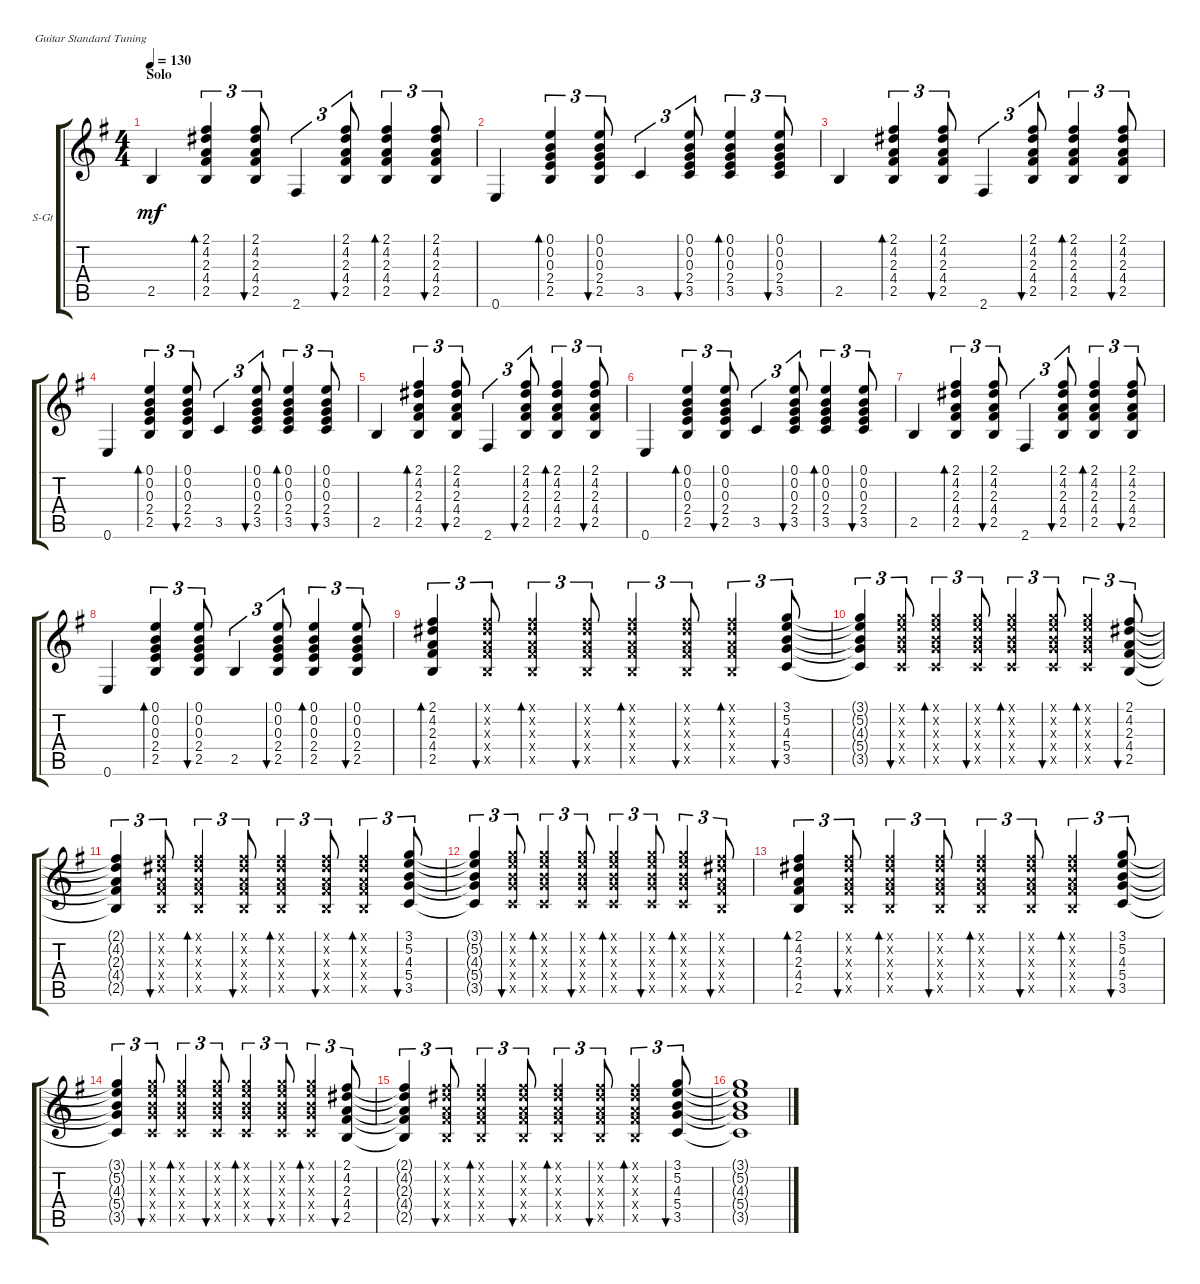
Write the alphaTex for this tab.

\defaultSystemsLayout 4
\bracketExtendMode groupsimilarinstruments
\firstSystemTrackNameOrientation horizontal
\otherSystemsTrackNameOrientation horizontal
\track ("Steel Guitar" "S-Gt") {instrument acousticguitarsteel}
\staff {score tabs}
\tuning (E4 B3 G3 D3 A2 E2)
\ts (4 4)
\section ("" "Solo")
\tempo 130
\clef g2
\ks eminor
2.5.4{dy mf} (2.5 4.4 2.3 4.2 2.1).4{tu (3 2) bd 30} (2.5 4.4 2.3 4.2 2.1).8{tu (3 2) bu 30} 2.6.4{tu (3 2)} (2.5 4.4 2.3 4.2 2.1).8{tu (3 2) bu 30} (2.5 4.4 2.3 4.2 2.1).4{tu (3 2) bd 30} (2.5 4.4 2.3 4.2 2.1).8{tu (3 2) bu 30} |
0.6.4 (2.5 2.4 0.3 0.2 0.1).4{tu (3 2) bd 30} (2.5 2.4 0.3 0.2 0.1).8{tu (3 2) bu 30} 3.5.4{tu (3 2)} (3.5 2.4 0.3 0.2 0.1).8{tu (3 2) bu 30} (3.5 2.4 0.3 0.2 0.1).4{tu (3 2) bd 30} (3.5 2.4 0.3 0.2 0.1).8{tu (3 2) bu 30} |
2.5.4 (2.5 4.4 2.3 4.2 2.1).4{tu (3 2) bd 30} (2.5 4.4 2.3 4.2 2.1).8{tu (3 2) bu 30} 2.6.4{tu (3 2)} (2.5 4.4 2.3 4.2 2.1).8{tu (3 2) bu 30} (2.5 4.4 2.3 4.2 2.1).4{tu (3 2) bd 30} (2.5 4.4 2.3 4.2 2.1).8{tu (3 2) bu 30} |
0.6.4 (2.5 2.4 0.3 0.2 0.1).4{tu (3 2) bd 30} (2.5 2.4 0.3 0.2 0.1).8{tu (3 2) bu 30} 3.5.4{tu (3 2)} (3.5 2.4 0.3 0.2 0.1).8{tu (3 2) bu 30} (3.5 2.4 0.3 0.2 0.1).4{tu (3 2) bd 30} (3.5 2.4 0.3 0.2 0.1).8{tu (3 2) bu 30} |
2.5.4 (2.5 4.4 2.3 4.2 2.1).4{tu (3 2) bd 30} (2.5 4.4 2.3 4.2 2.1).8{tu (3 2) bu 30} 2.6.4{tu (3 2)} (2.5 4.4 2.3 4.2 2.1).8{tu (3 2) bu 30} (2.5 4.4 2.3 4.2 2.1).4{tu (3 2) bd 30} (2.5 4.4 2.3 4.2 2.1).8{tu (3 2) bu 30} |
0.6.4 (2.5 2.4 0.3 0.2 0.1).4{tu (3 2) bd 30} (2.5 2.4 0.3 0.2 0.1).8{tu (3 2) bu 30} 3.5.4{tu (3 2)} (3.5 2.4 0.3 0.2 0.1).8{tu (3 2) bu 30} (3.5 2.4 0.3 0.2 0.1).4{tu (3 2) bd 30} (3.5 2.4 0.3 0.2 0.1).8{tu (3 2) bu 30} |
2.5.4 (2.5 4.4 2.3 4.2 2.1).4{tu (3 2) bd 30} (2.5 4.4 2.3 4.2 2.1).8{tu (3 2) bu 30} 2.6.4{tu (3 2)} (2.5 4.4 2.3 4.2 2.1).8{tu (3 2) bu 30} (2.5 4.4 2.3 4.2 2.1).4{tu (3 2) bd 30} (2.5 4.4 2.3 4.2 2.1).8{tu (3 2) bu 30} |
0.6.4 (2.5 2.4 0.3 0.2 0.1).4{tu (3 2) bd 30} (2.5 2.4 0.3 0.2 0.1).8{tu (3 2) bu 30} 2.5.4{tu (3 2)} (2.5 2.4 0.3 0.2 0.1).8{tu (3 2) bu 30} (2.5 2.4 0.3 0.2 0.1).4{tu (3 2) bd 30} (2.5 2.4 0.3 0.2 0.1).8{tu (3 2) bu 30} |
(2.5 4.4 2.3 4.2 2.1).4{tu (3 2) bd 30} (2.5{x} 4.4{x} 2.3{x} 4.2{x} 2.1{x}).8{tu (3 2) bu 30} (2.5{x} 4.4{x} 2.3{x} 4.2{x} 2.1{x}).4{tu (3 2) bd 30} (2.5{x} 4.4{x} 2.3{x} 4.2{x} 2.1{x}).8{tu (3 2) bu 30} (2.5{x} 4.4{x} 2.3{x} 4.2{x} 2.1{x}).4{tu (3 2) bd 30} (2.5{x} 4.4{x} 2.3{x} 4.2{x} 2.1{x}).8{tu (3 2) bu 30} (2.5{x} 4.4{x} 2.3{x} 4.2{x} 2.1{x}).4{tu (3 2) bd 30} (3.5 5.4 4.3 5.2 3.1).8{tu (3 2) bu 30} |
(3.5{t} 5.4{t} 4.3{t} 5.2{t} 3.1{t}).4{tu (3 2)} (3.5{x} 5.4{x} 4.3{x} 5.2{x} 3.1{x}).8{tu (3 2) bu 30} (3.5{x} 5.4{x} 4.3{x} 5.2{x} 3.1{x}).4{tu (3 2) bd 30} (3.5{x} 5.4{x} 4.3{x} 5.2{x} 3.1{x}).8{tu (3 2) bu 30} (3.5{x} 5.4{x} 4.3{x} 5.2{x} 3.1{x}).4{tu (3 2) bd 30} (3.5{x} 5.4{x} 4.3{x} 5.2{x} 3.1{x}).8{tu (3 2) bu 30} (3.5{x} 5.4{x} 4.3{x} 5.2{x} 3.1{x}).4{tu (3 2) bd 30} (2.5 4.4 2.3 4.2 2.1).8{tu (3 2) bu 30} |
(2.5{t} 4.4{t} 2.3{t} 4.2{t} 2.1{t}).4{tu (3 2)} (2.5{x} 4.4{x} 2.3{x} 4.2{x} 2.1{x}).8{tu (3 2) bu 30} (2.5{x} 4.4{x} 2.3{x} 4.2{x} 2.1{x}).4{tu (3 2) bd 30} (2.5{x} 4.4{x} 2.3{x} 4.2{x} 2.1{x}).8{tu (3 2) bu 30} (2.5{x} 4.4{x} 2.3{x} 4.2{x} 2.1{x}).4{tu (3 2) bd 30} (2.5{x} 4.4{x} 2.3{x} 4.2{x} 2.1{x}).8{tu (3 2) bu 30} (2.5{x} 4.4{x} 2.3{x} 4.2{x} 2.1{x}).4{tu (3 2) bd 30} (3.5 5.4 4.3 5.2 3.1).8{tu (3 2) bu 30} |
(3.5{t} 5.4{t} 4.3{t} 5.2{t} 3.1{t}).4{tu (3 2)} (3.5{x} 5.4{x} 4.3{x} 5.2{x} 3.1{x}).8{tu (3 2) bu 30} (3.5{x} 5.4{x} 4.3{x} 5.2{x} 3.1{x}).4{tu (3 2) bd 30} (3.5{x} 5.4{x} 4.3{x} 5.2{x} 3.1{x}).8{tu (3 2) bu 30} (3.5{x} 5.4{x} 4.3{x} 5.2{x} 3.1{x}).4{tu (3 2) bd 30} (3.5{x} 5.4{x} 4.3{x} 5.2{x} 3.1{x}).8{tu (3 2) bu 30} (3.5{x} 5.4{x} 4.3{x} 5.2{x} 3.1{x}).4{tu (3 2) bd 30} (2.5{x} 4.4{x} 2.3{x} 4.2{x} 2.1{x}).8{tu (3 2) bu 30} |
(2.5 4.4 2.3 4.2 2.1).4{tu (3 2) bd 30} (2.5{x} 4.4{x} 2.3{x} 4.2{x} 2.1{x}).8{tu (3 2) bu 30} (2.5{x} 4.4{x} 2.3{x} 4.2{x} 2.1{x}).4{tu (3 2) bd 30} (2.5{x} 4.4{x} 2.3{x} 4.2{x} 2.1{x}).8{tu (3 2) bu 30} (2.5{x} 4.4{x} 2.3{x} 4.2{x} 2.1{x}).4{tu (3 2) bd 30} (2.5{x} 4.4{x} 2.3{x} 4.2{x} 2.1{x}).8{tu (3 2) bu 30} (2.5{x} 4.4{x} 2.3{x} 4.2{x} 2.1{x}).4{tu (3 2) bd 30} (3.5 5.4 4.3 5.2 3.1).8{tu (3 2) bu 30} |
(3.5{t} 5.4{t} 4.3{t} 5.2{t} 3.1{t}).4{tu (3 2)} (3.5{x} 5.4{x} 4.3{x} 5.2{x} 3.1{x}).8{tu (3 2) bu 30} (3.5{x} 5.4{x} 4.3{x} 5.2{x} 3.1{x}).4{tu (3 2) bd 30} (3.5{x} 5.4{x} 4.3{x} 5.2{x} 3.1{x}).8{tu (3 2) bu 30} (3.5{x} 5.4{x} 4.3{x} 5.2{x} 3.1{x}).4{tu (3 2) bd 30} (3.5{x} 5.4{x} 4.3{x} 5.2{x} 3.1{x}).8{tu (3 2) bu 30} (3.5{x} 5.4{x} 4.3{x} 5.2{x} 3.1{x}).4{tu (3 2) bd 30} (2.5 4.4 2.3 4.2 2.1).8{tu (3 2) bu 30} |
(2.5{t} 4.4{t} 2.3{t} 4.2{t} 2.1{t}).4{tu (3 2)} (2.5{x} 4.4{x} 2.3{x} 4.2{x} 2.1{x}).8{tu (3 2) bu 30} (2.5{x} 4.4{x} 2.3{x} 4.2{x} 2.1{x}).4{tu (3 2) bd 30} (2.5{x} 4.4{x} 2.3{x} 4.2{x} 2.1{x}).8{tu (3 2) bu 30} (2.5{x} 4.4{x} 2.3{x} 4.2{x} 2.1{x}).4{tu (3 2) bd 30} (2.5{x} 4.4{x} 2.3{x} 4.2{x} 2.1{x}).8{tu (3 2) bu 30} (2.5{x} 4.4{x} 2.3{x} 4.2{x} 2.1{x}).4{tu (3 2) bd 30} (3.5 5.4 4.3 5.2 3.1).8{tu (3 2) bu 30} |
(3.5{t} 5.4{t} 4.3{t} 5.2{t} 3.1{t}).1
